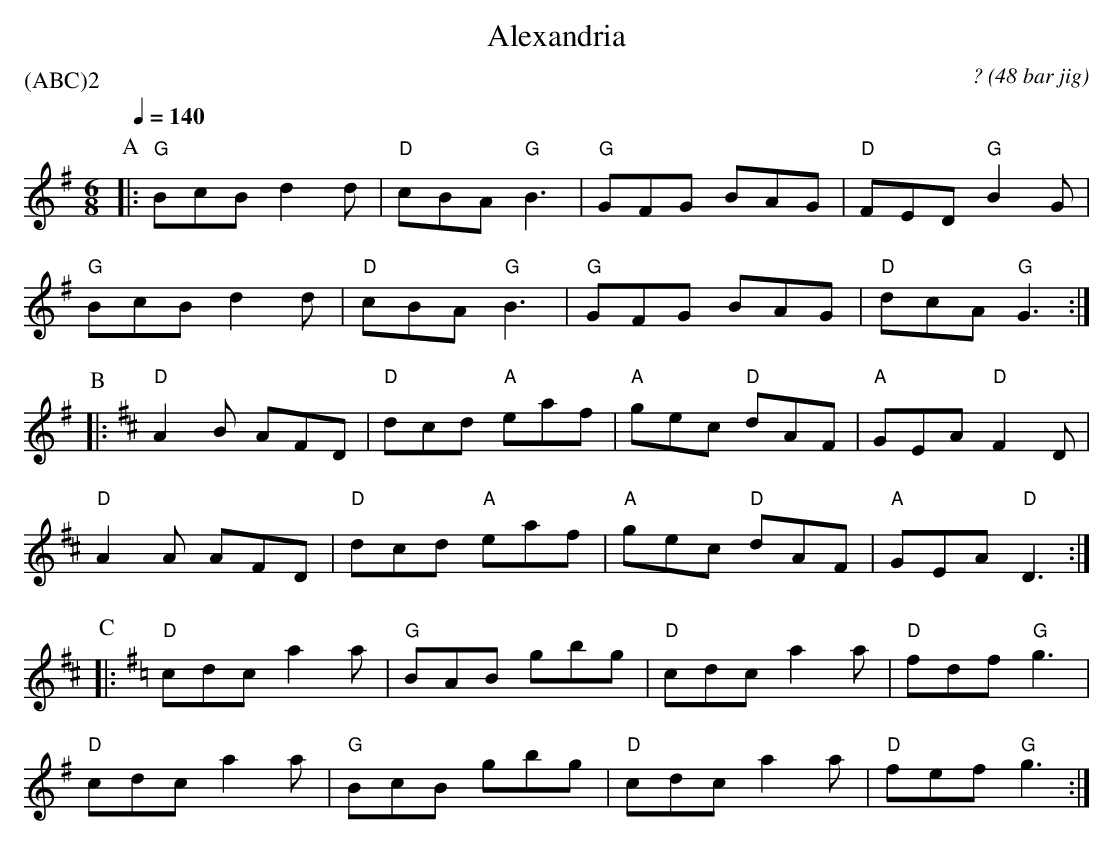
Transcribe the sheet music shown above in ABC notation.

X:1
T:Alexandria
C:? (48 bar jig)
M:6/8
L:1/8
Q:1/4=140
P:(ABC)2
K:G
P:A
K:G
|: "G" BcB d2d| "D" cBA "G"B3 | "G" GFG BAG |  "D"FED "G"B2 G |
"G" BcB d2 d | "D" cBA "G" B3 | "G" GFG BAG |  "D"dcA "G"G3   :|
P:B
K:D
|: "D" A2 B AFD | "D" dcd "A" eaf | "A" gec "D" dAF | "A" GEA "D" F2 D|
"D" A2 A AFD | "D"dcd "A"eaf | "A" gec "D"dAF | "A"GEA "D"D3 :|
P:C
K:G
|: "D"cdc a2a | "G"BAB gbg | "D"cdc a2 a | "D"fdf "G"g3 |
"D"cdc a2a | "G"BcB gbg | "D"cdc a2a | "D"fef "G"g3 :|
